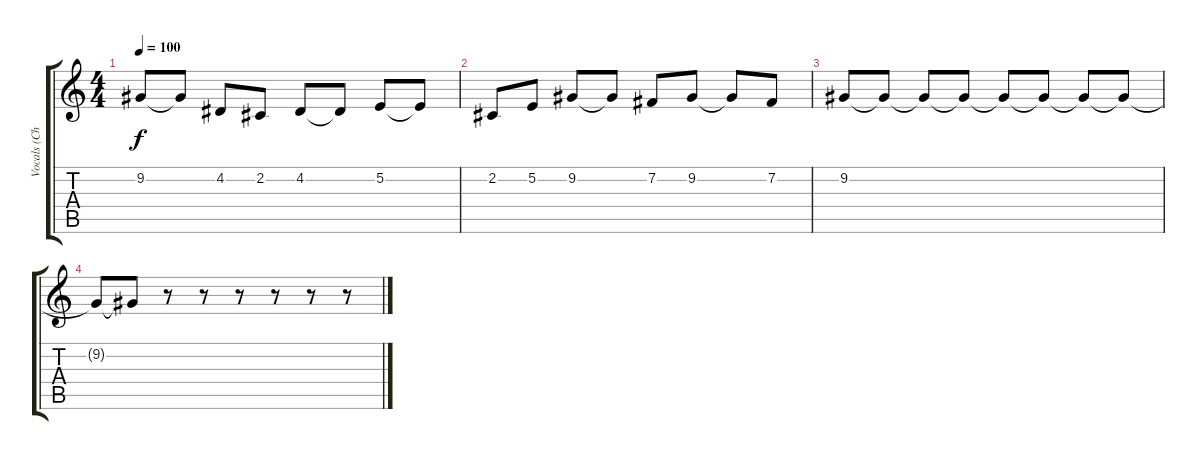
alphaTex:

\track ("Vocals (Chester)" "Vocals (Ch") {instrument oboe}
\staff {score tabs}
\tuning (E4 B3 G3 D3 A2 E2) {hide}
\ts (4 4)
\tempo 100
\clef g2
\ks c
9.2{t}.8{dy f} 9.2{t}.8 4.2.8 2.2.8 4.2.8 4.2{t}.8 5.2.8 5.2{t}.8 |
2.2.8 5.2.8 9.2.8 9.2{t}.8 7.2.8 9.2.8 9.2{t}.8 7.2.8 |
9.2.8 9.2{t}.8 9.2{t}.8 9.2{t}.8 9.2{t}.8 9.2{t}.8 9.2{t}.8 9.2{t}.8 |
9.2{t}.8 9.2{t}.8 r.8 r.8 r.8 r.8 r.8 r.8
